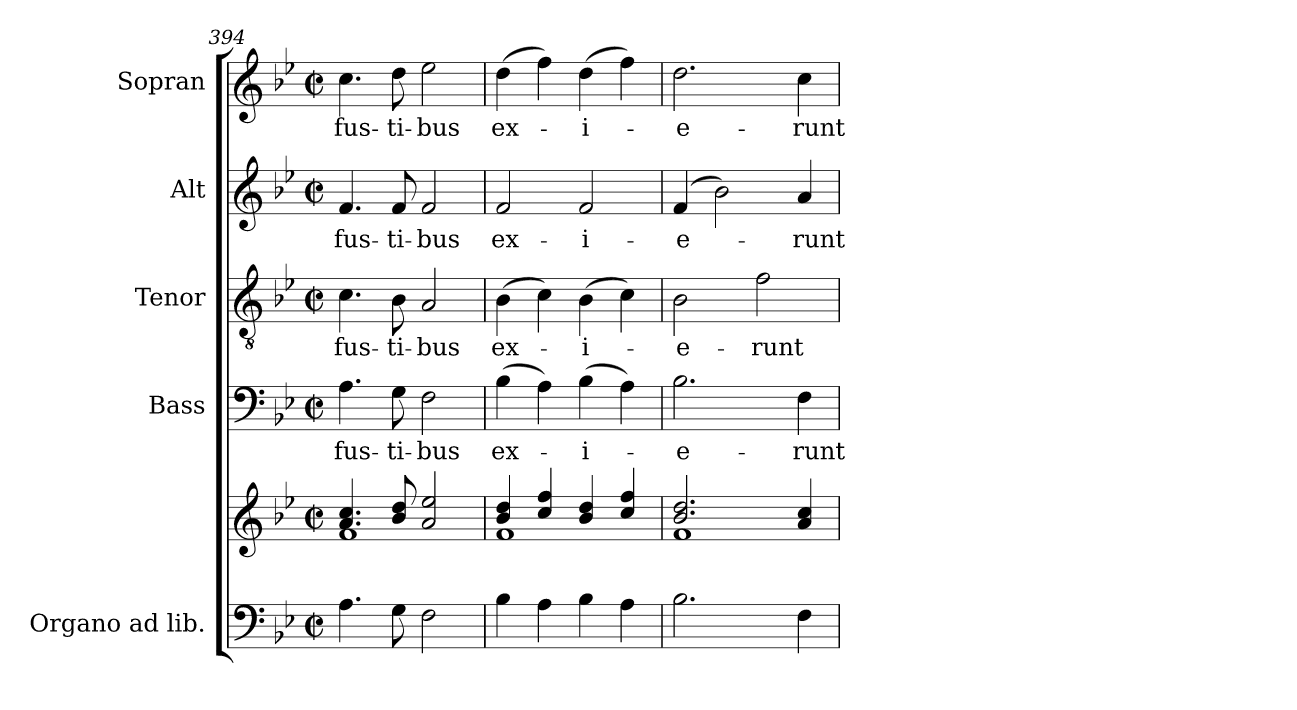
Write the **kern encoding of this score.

**kern	**kern	**kern	**text	**kern	**text	**kern	**text	**kern	**text
*part5	*part5	*part4	*part4	*part3	*part3	*part2	*part2	*part1	*part1
*staff6	*staff5	*staff4	*staff4	*staff3	*staff3	*staff2	*staff2	*staff1	*staff1
*I"Organo ad lib.	*	*I"Bass	*	*I"Tenor	*	*I"Alt	*	*I"Sopran	*
*	*	*I'B.	*	*I'T.	*	*I'A.	*	*I'S.	*
*clefF4	*clefG2	*clefF4	*	*clefGv2	*	*clefG2	*	*clefG2	*
*k[b-e-]	*k[b-e-]	*k[b-e-]	*	*k[b-e-]	*	*k[b-e-]	*	*k[b-e-]	*
*B-:	*B-:	*B-:	*	*B-:	*	*B-:	*	*B-:	*
*M2/2	*M2/2	*M2/2	*	*M2/2	*	*M2/2	*	*M2/2	*
*met(c|)	*met(c|)	*met(c|)	*	*met(c|)	*	*met(c|)	*	*met(c|)	*
=394	=394	=394	=394	=394	=394	=394	=394	=394	=394
*	*^	*	*	*	*	*	*	*	*
!	!	!	!	!LO:LY:b	!	!LO:LY:b	!	!LO:LY:b	!	!LO:LY:b
4.A\	4.a/ 4.cc/	1f	4.A\	fus-	4.c\	fus-	4.f/	fus-	4.cc\	fus-
!	!	!	!	!LO:LY:b	!	!LO:LY:b	!	!LO:LY:b	!	!LO:LY:b
8G\	8b-/ 8dd/	.	8G\	-ti-	8B-\	-ti-	8f/	-ti-	8dd\	-ti-
!	!	!	!	!LO:LY:b	!	!LO:LY:b	!	!LO:LY:b	!	!LO:LY:b
2F\	2a/ 2ee-/	.	2F\	-bus	2A/	-bus	2f/	-bus	2ee-\	-bus
!!LO:LB:g=z
=395	=395	=395	=395	=395	=395	=395	=395	=395	=395	=395
!	!	!	!	!LO:LY:b	!	!LO:LY:b	!	!LO:LY:b	!	!LO:LY:b
4B-\	4b-/ 4dd/	1f	(>4B-\	ex-	(>4B-\	ex-	2f/	ex-	(>4dd\	ex-
4A\	4cc/ 4ff/	.	4A\)	.	4c\)	.	.	.	4ff\)	.
!	!	!	!	!LO:LY:b	!	!LO:LY:b	!	!LO:LY:b	!	!LO:LY:b
4B-\	4b-/ 4dd/	.	(>4B-\	-i-	(>4B-\	-i-	2f/	-i-	(>4dd\	-i-
4A\	4cc/ 4ff/	.	4A\)	.	4c\)	.	.	.	4ff\)	.
=396	=396	=396	=396	=396	=396	=396	=396	=396	=396	=396
!	!	!	!	!LO:LY:b	!	!LO:LY:b	!	!LO:LY:b	!	!LO:LY:b
2.B-\	2.b-/ 2.dd/	1f	2.B-\	-e-	2B-\	-e-	(4f/	-e-	2.dd\	-e-
.	.	.	.	.	.	.	2b-\)	.	.	.
!	!	!	!	!	!	!LO:LY:b	!	!	!	!
.	.	.	.	.	2f\	-runt	.	.	.	.
!	!	!	!	!LO:LY:b	!	!	!	!LO:LY:b	!	!LO:LY:b
4F\	4a/ 4cc/	.	4F\	-runt	.	.	4a/	-runt	4cc\	-runt
*	*v	*v	*	*	*	*	*	*	*	*
=	=	=	=	=	=	=	=	=	=
*-	*-	*-	*-	*-	*-	*-	*-	*-	*-
